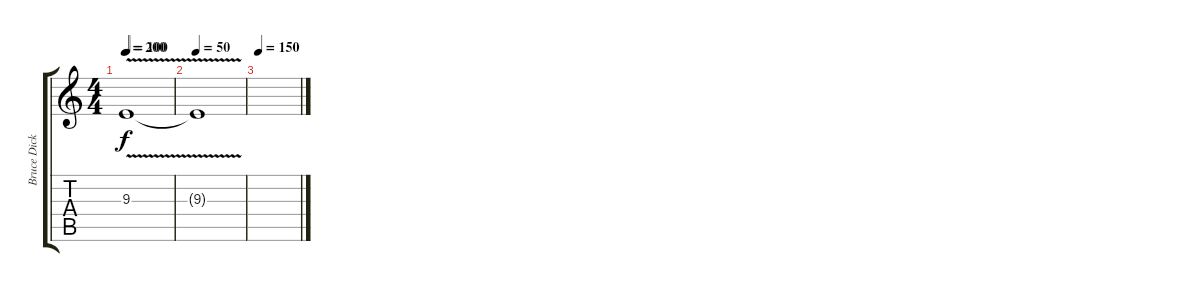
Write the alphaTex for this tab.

\track ("Bruce Dickinson" "Bruce Dick") {instrument violin}
\staff {score tabs}
\tuning (E4 B3 G3 D3 A2 E2) {hide}
\ts (4 4)
\tempo 200
\tempo (100 0.03125)
\clef g2
\ks c
9.3{v}.1{dy f} |
\tempo 50
9.3{t}.1 |
\tempo 150
